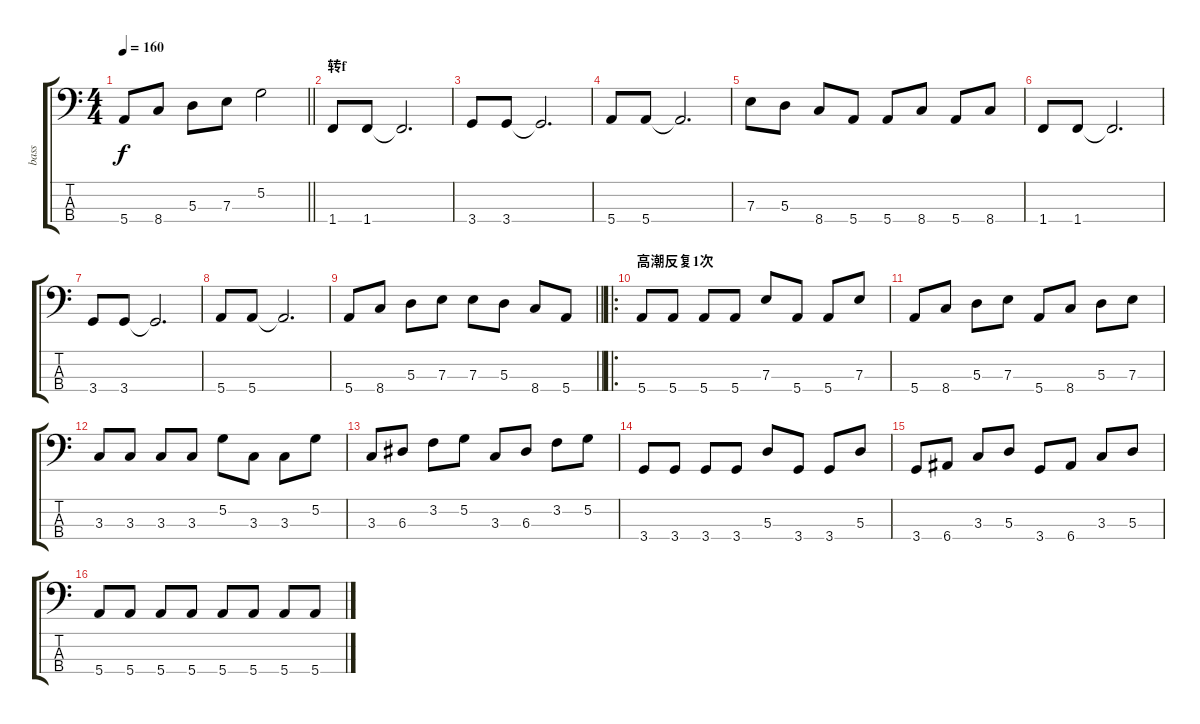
\track ("bass" "bass") {instrument electricbassfinger}
\staff {score tabs}
\tuning (G2 D2 A1 E1) {hide}
\ts (4 4)
\tempo 160
\clef f4
\barLineRight lightlight
\ks c
5.4.8{dy f} 8.4.8 5.3.8 7.3.8 5.2.2 |
\section ("" "转f")
1.4.8 1.4.8 1.4{t}.2{d} |
3.4.8 3.4.8 3.4{t}.2{d} |
5.4.8 5.4.8 5.4{t}.2{d} |
7.3.8 5.3.8 8.4.8 5.4.8 5.4.8 8.4.8 5.4.8 8.4.8 |
1.4.8 1.4.8 1.4{t}.2{d} |
3.4.8 3.4.8 3.4{t}.2{d} |
5.4.8 5.4.8 5.4{t}.2{d} |
\barLineRight lightlight
5.4.8 8.4.8 5.3.8 7.3.8 7.3.8 5.3.8 8.4.8 5.4.8 |
\ro
\section ("" "高潮反复1次")
5.4.8 5.4.8 5.4.8 5.4.8 7.3.8 5.4.8 5.4.8 7.3.8 |
5.4.8 8.4.8 5.3.8 7.3.8 5.4.8 8.4.8 5.3.8 7.3.8 |
3.3.8 3.3.8 3.3.8 3.3.8 5.2.8 3.3.8 3.3.8 5.2.8 |
3.3.8 6.3.8 3.2.8 5.2.8 3.3.8 6.3.8 3.2.8 5.2.8 |
3.4.8 3.4.8 3.4.8 3.4.8 5.3.8 3.4.8 3.4.8 5.3.8 |
3.4.8 6.4.8 3.3.8 5.3.8 3.4.8 6.4.8 3.3.8 5.3.8 |
5.4.8 5.4.8 5.4.8 5.4.8 5.4.8 5.4.8 5.4.8 5.4.8
